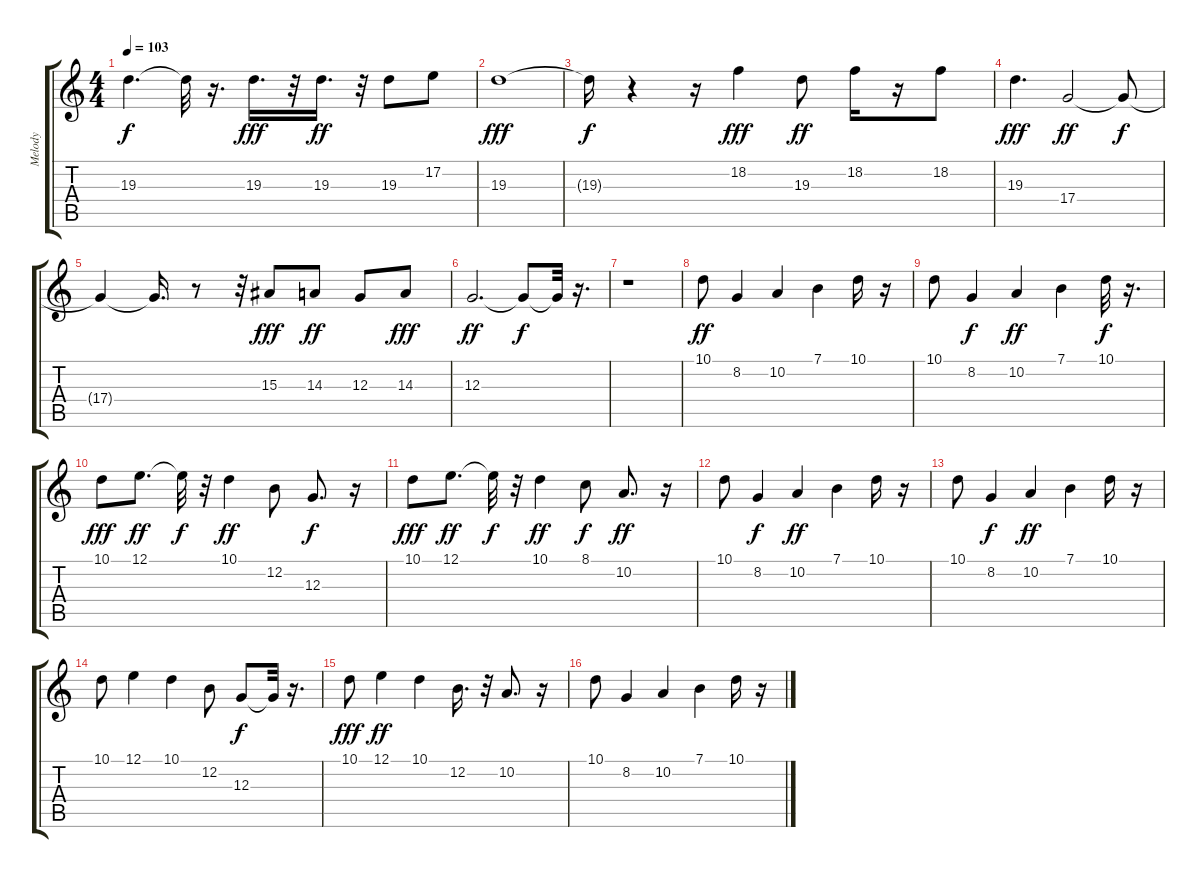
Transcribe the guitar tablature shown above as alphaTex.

\track ("Melody" "Melody") {instrument lead6voice}
\staff {score tabs}
\tuning (E4 B3 G3 D3 A2 E2) {hide}
\ts (4 4)
\tempo 103
\clef g2
\ks c
19.3{t}.4{d dy f} 19.3{t}.32 r.16{d} 19.3.16{d dy fff} r.32 19.3.16{d dy ff} r.32 19.3.8 17.2.8 |
19.3.1{dy fff} |
19.3{t}.16{dy f} r.4 r.16 18.2.4{dy fff} 19.3.8{dy ff} 18.2.16 r.16 18.2.8 |
19.3.4{d dy fff} 17.4.2{dy ff} 17.4{t}.8{dy f} |
17.4{t}.4 17.4{t}.16{d} r.8 r.32 15.3.8{dy fff} 14.3.8{dy ff} 12.3.8 14.3.8{dy fff} |
12.3.2{d dy ff} 12.3{t}.8{dy f} 12.3{t}.32 r.16{d} |
r.1 |
10.1.8{dy ff} 8.2.4 10.2.4 7.1.4 10.1.16 r.16 |
10.1.8 8.2.4{dy f} 10.2.4{dy ff} 7.1.4 10.1.32{dy f} r.16{d} |
10.1.8{dy fff} 12.1.8{d dy ff} 12.1{t}.32{dy f} r.32 10.1.4{dy ff} 12.2.8 12.3.8{d dy f} r.16 |
10.1.8{dy fff} 12.1.8{d dy ff} 12.1{t}.32{dy f} r.32 10.1.4{dy ff} 8.1.8{dy f} 10.2.8{d dy ff} r.16 |
10.1.8 8.2.4{dy f} 10.2.4{dy ff} 7.1.4 10.1.16 r.16 |
10.1.8 8.2.4{dy f} 10.2.4{dy ff} 7.1.4 10.1.16 r.16 |
10.1.8 12.1.4 10.1.4 12.2.8 12.3.8{dy f} 12.3{t}.32 r.16{d} |
10.1.8{dy fff} 12.1.4{dy ff} 10.1.4 12.2.16{d} r.32 10.2.8{d} r.16 |
10.1.8 8.2.4 10.2.4 7.1.4 10.1.16 r.16
